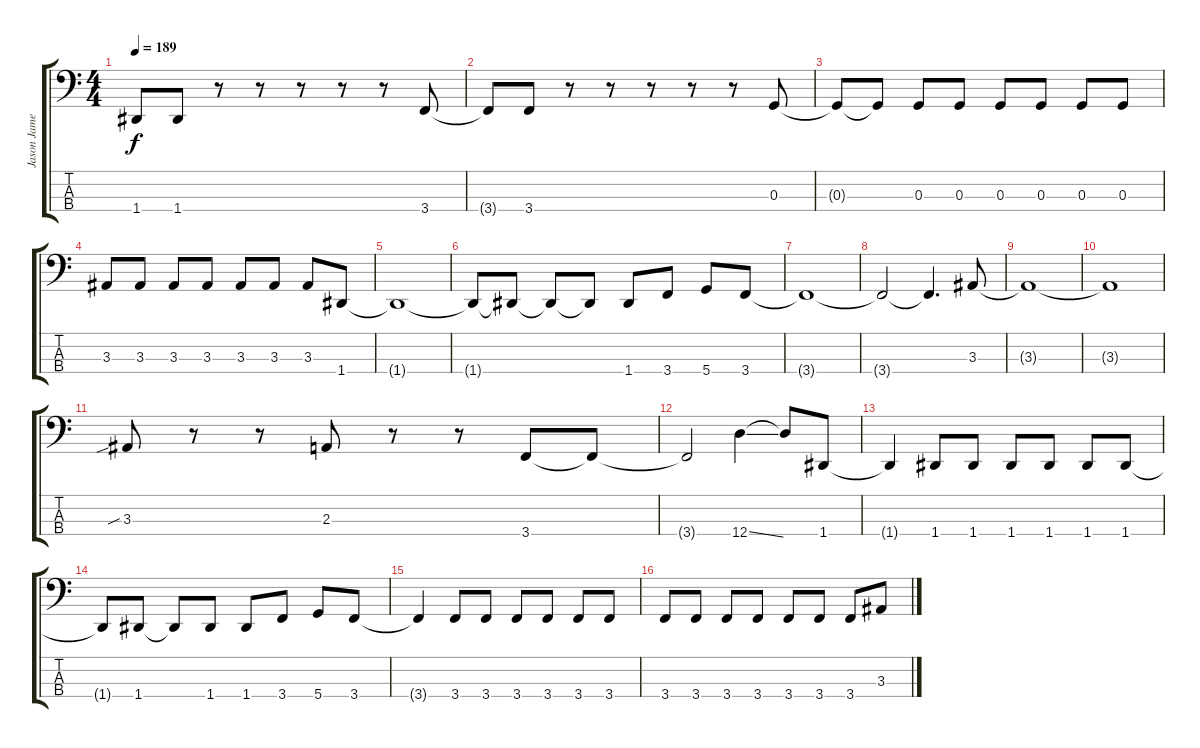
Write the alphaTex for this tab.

\track ("Jason James" "Jason Jame") {instrument electricbasspick}
\staff {score tabs}
\tuning (F2 C2 G1 D1) {hide}
\ts (4 4)
\tempo 189
\clef f4
\ks c
1.4{t}.8{dy f} 1.4.8 r.8 r.8 r.8 r.8 r.8 3.4.8 |
3.4{t}.8 3.4.8 r.8 r.8 r.8 r.8 r.8 0.3.8 |
0.3{t}.8 0.3{t}.8 0.3.8 0.3.8 0.3.8 0.3.8 0.3.8 0.3.8 |
3.3.8 3.3.8 3.3.8 3.3.8 3.3.8 3.3.8 3.3.8 1.4.8 |
1.4{t}.1 |
1.4{t}.8 1.4{t}.8 1.4{t}.8 1.4{t}.8 1.4.8 3.4.8 5.4.8 3.4.8 |
3.4{t}.1 |
3.4{t}.2 3.4{t}.4{d} 3.3.8 |
3.3{t}.1 |
3.3{t}.1 |
3.3{sib}.8 r.8 r.8 2.3.8 r.8 r.8 3.4.8 3.4{t}.8 |
3.4{t}.2 12.4{ss}.4 12.4{t}.8 1.4.8 |
1.4{t}.4 1.4.8 1.4.8 1.4.8 1.4.8 1.4.8 1.4.8 |
1.4{t}.8 1.4.8 1.4{t}.8 1.4.8 1.4.8 3.4.8 5.4.8 3.4.8 |
3.4{t}.4 3.4.8 3.4.8 3.4.8 3.4.8 3.4.8 3.4.8 |
3.4.8 3.4.8 3.4.8 3.4.8 3.4.8 3.4.8 3.4.8 3.3.8
